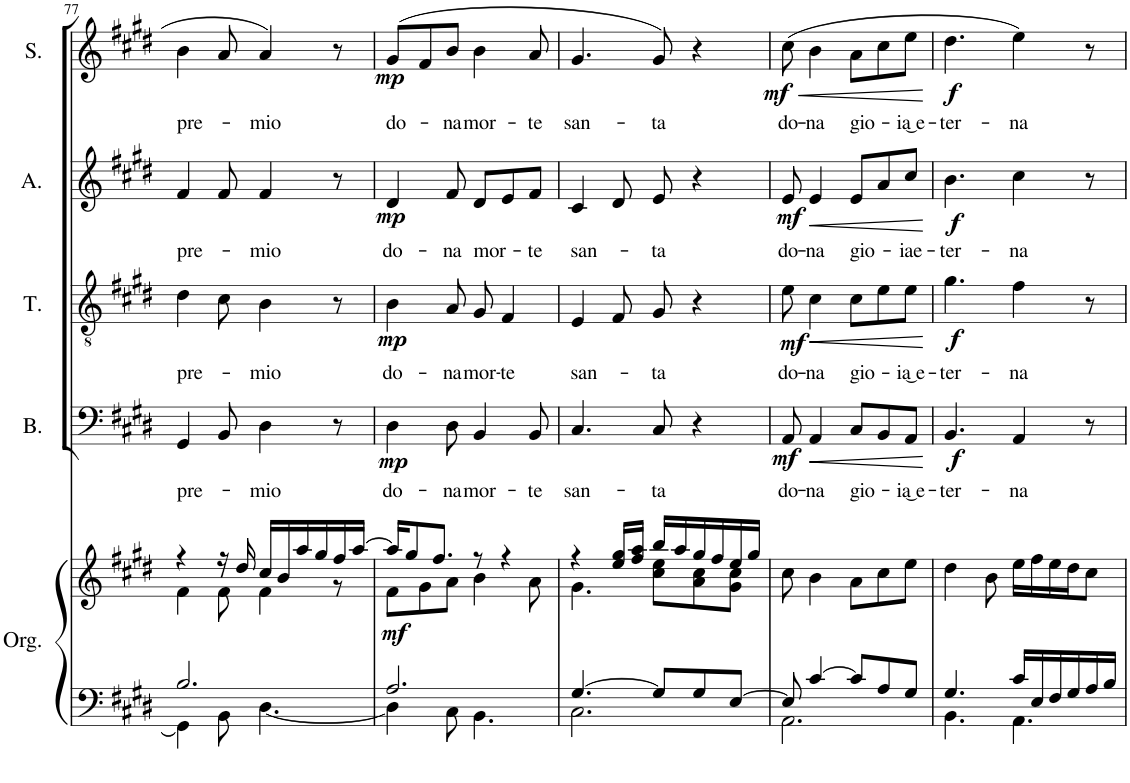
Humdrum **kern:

**kern	**kern	**dynam	**harte	**kern	**text	**dynam	**kern	**text	**dynam	**kern	**text	**dynam	**kern	**text	**dynam
*part5	*part5	*part5	*part5	*part4	*part4	*part4	*part3	*part3	*part3	*part2	*part2	*part2	*part1	*part1	*part1
*staff6	*staff5	*staff5/6	*	*staff4	*staff4	*staff4	*staff3	*staff3	*staff3	*staff2	*staff2	*staff2	*staff1	*staff1	*staff1
*I"Organ	*	*	*	*I"Bass	*	*	*I"Tenor	*	*	*I"Alto	*	*	*I"Soprano	*	*
*I'Org.	*	*	*	*I'B.	*	*	*I'T.	*	*	*I'A.	*	*	*I'S.	*	*
!!LO:PB:g=z
*clefF4	*clefG2	*	*	*clefF4	*	*	*clefGv2	*	*	*clefG2	*	*	*clefG2	*	*
*k[f#c#g#d#]	*k[f#c#g#d#]	*	*	*k[f#c#g#d#]	*	*	*k[f#c#g#d#]	*	*	*k[f#c#g#d#]	*	*	*k[f#c#g#d#]	*	*
*M6/8	*M6/8	*	*	*M6/8	*	*	*M6/8	*	*	*M6/8	*	*	*M6/8	*	*
=77	=77	=77	=77	=77	=77	=77	=77	=77	=77	=77	=77	=77	=77	=77	=77
*^	*^	*	*	*	*	*	*	*	*	*	*	*	*	*	*
!	!	!	!	!	!	!	!LO:LY:b	!	!	!LO:LY:b	!	!	!LO:LY:b	!	!	!LO:LY:b	!
2.B/	4GG#\]	4r	4f#\	.	.	4GG#/	pre-	.	4d#\	pre-	.	4f#/	pre-	.	4b\	pre-	.
.	8BB\	16r	8f#\	.	.	8BB/	.	.	8c#\	.	.	8f#/	.	.	8a/	.	.
.	.	16dd#/	.	.	.	.	.	.	.	.	.	.	.	.	.	.	.
!	!	!	!	!	!	!	!LO:LY:b	!	!	!LO:LY:b	!	!	!LO:LY:b	!	!	!LO:LY:b	!
.	[4.D#\	16cc#/LL	4f#\	.	.	4D#\	-mio	.	4B\	-mio	.	4f#/	-mio	.	4a/	-mio	.
.	.	16b/	.	.	.	.	.	.	.	.	.	.	.	.	.	.	.
.	.	16aa/	.	.	.	.	.	.	.	.	.	.	.	.	.	.	.
.	.	16gg#/	.	.	.	.	.	.	.	.	.	.	.	.	.	.	.
.	.	16ff#/	8r	.	.	8r	.	.	8r	.	.	8r	.	.	8r	.	.
.	.	[16aa/JJ	.	.	.	.	.	.	.	.	.	.	.	.	.	.	.
=78	=78	=78	=78	=78	=78	=78	=78	=78	=78	=78	=78	=78	=78	=78	=78	=78	=78
!	!	!	!	!LO:DY:b	!	!	!LO:LY:b	!LO:DY:b	!	!LO:LY:b	!LO:DY:b	!	!LO:LY:b	!LO:DY:b	!	!LO:LY:b	!LO:DY:b
2.A/	4D#\]	16aa/KL]	8f#\L	mf	.	4D#\	do-	mp	4B\	do-	mp	4d#/	do-	mp	(8g#/L	do-	mp
.	.	8gg#/	.	.	.	.	.	.	.	.	.	.	.	.	.	.	.
.	.	.	8g#\	.	.	.	.	.	.	.	.	.	.	.	8f#/	.	.
.	.	8.ff#/J	.	.	.	.	.	.	.	.	.	.	.	.	.	.	.
!	!	!	!	!	!	!	!LO:LY:b	!	!	!LO:LY:b	!	!	!LO:LY:b	!	!	!LO:LY:b	!
.	8C#\	.	8a\J	.	.	8D#\	-na	.	8A/	-na	.	8f#/	-na	.	8b/J	-na	.
!	!	!	!	!	!	!	!LO:LY:b	!	!	!LO:LY:b	!	!	!LO:LY:b	!	!	!LO:LY:b	!
.	4.BB\	8r	4b\	.	.	4BB/	mor-	.	8G#/	mor-	.	8d#/L	mor-	.	4b\	mor-	.
!	!	!	!	!	!	!	!	!	!	!LO:LY:b	!	!	!	!	!	!	!
.	.	4r	.	.	.	.	.	.	4F#/	-te	.	8e/	.	.	.	.	.
!	!	!	!	!	!	!	!LO:LY:b	!	!	!	!	!	!LO:LY:b	!	!	!LO:LY:b	!
.	.	.	8a\	.	.	8BB/	-te	.	.	.	.	8f#/J	-te	.	8a/	-te	.
=79	=79	=79	=79	=79	=79	=79	=79	=79	=79	=79	=79	=79	=79	=79	=79	=79	=79
*	*	*	*^	*	*	*	*	*	*	*	*	*	*	*	*	*	*
!	!	!	!	!	!	!	!	!LO:LY:b	!	!	!LO:LY:b	!	!	!LO:LY:b	!	!	!LO:LY:b	!
[4.G#/	2.C#\	4r	4.g#\	2.ryy	.	.	4.C#/	san-	.	4E/	san-	.	4c#/	san-	.	4.g#/	san-	.
.	.	16ee/ 16gg#/LL	.	.	.	.	.	.	.	8F#/	.	.	8d#/	.	.	.	.	.
.	.	16ff#/ 16aa/JJ	.	.	.	.	.	.	.	.	.	.	.	.	.	.	.	.
!	!	!	!	!	!	!	!	!LO:LY:b	!	!	!LO:LY:b	!	!	!LO:LY:b	!	!	!LO:LY:b	!
8G#/L]	.	16bb/LL	8cc#\ 8ee\L	.	.	.	8C#/	-ta	.	8G#/	-ta	.	8e/	-ta	.	8g#/)	-ta	.
.	.	16aa/	.	.	.	.	.	.	.	.	.	.	.	.	.	.	.	.
8G#/	.	16gg#/	8a\ 8cc#\	.	.	.	4r	.	.	4r	.	.	4r	.	.	4r	.	.
.	.	16ff#/	.	.	.	.	.	.	.	.	.	.	.	.	.	.	.	.
[8E/J	.	16ee/	8g#\ 8cc#\J	.	.	.	.	.	.	.	.	.	.	.	.	.	.	.
.	.	16gg#/JJ	.	.	.	.	.	.	.	.	.	.	.	.	.	.	.	.
*	*	*	*v	*v	*	*	*	*	*	*	*	*	*	*	*	*	*	*
=80	=80	=80	=80	=80	=80	=80	=80	=80	=80	=80	=80	=80	=80	=80	=80	=80	=80
!	!	!	!	!	!	!	!LO:LY:b	!LO:DY:b	!	!LO:LY:b	!LO:DY:b	!	!LO:LY:b	!LO:DY:b	!	!LO:LY:b	!LO:HP:b
!	!	!	!	!	!	!	!	!	!	!	!	!	!	!	!	!	!LO:DY:n=1:b
8E/]	2.AA\	8ryy	8cc#\	.	.	8AA/	do-	mf	8e\	do-	mf	8e/	do-	mf	(8cc#\	do-	< mf
!	!	!	!	!	!	!	!LO:LY:b	!LO:HP:b	!	!LO:LY:b	!LO:HP:b	!	!LO:LY:b	!LO:HP:b	!	!LO:LY:b	!
[4c#/	.	8ryy	4b\	.	.	4AA/	-na	<	4c#\	-na	<	4e/	-na	<	4b\	-na	.
.	.	2ryy	.	.	.	.	.	.	.	.	.	.	.	.	.	.	.
!	!	!	!	!	!	!	!LO:LY:b	!	!	!LO:LY:b	!	!	!LO:LY:b	!	!	!LO:LY:b	!
8c#/L]	.	.	8a\L	.	.	8C#/L	gio-	.	8c#\L	gio-	.	8e/L	gio-	.	8a\L	gio-	.
8A/	.	.	8cc#\	.	.	8BB/	.	.	8e\	.	.	8a/	.	.	8cc#\	.	.
!	!	!	!	!	!	!	!LO:LY:b	!	!	!LO:LY:b	!	!	!LO:LY:b	!	!	!LO:LY:b	!
8G#/J	.	.	8ee\J	.	.	8AA/J	-ia͜ e-	.	8e\J	-ia͜ e-	.	8cc#/J	-iae-	.	8ee\J	-ia͜ e-	.
*v	*v	*	*	*	*	*	*	*	*	*	*	*	*	*	*	*	*
*	*v	*v	*	*	*	*	*	*	*	*	*	*	*	*	*	*
.	.	.	.	.	.	[	.	.	[	.	.	[	.	.	[
=81	=81	=81	=81	=81	=81	=81	=81	=81	=81	=81	=81	=81	=81	=81	=81
*^	*	*	*	*	*	*	*	*	*	*	*	*	*	*	*
!	!	!	!	!	!	!LO:LY:b	!LO:DY:b	!	!LO:LY:b	!LO:DY:b	!	!LO:LY:b	!LO:DY:b	!	!LO:LY:b	!LO:DY:b
4.G#/	4.BB\	4dd#\	.	D:maj	4.BB/	-ter-	f	4.g#\	-ter-	f	4.b\	-ter-	f	4.dd#\	ter-	f
.	.	8b\	.	.	.	.	.	.	.	.	.	.	.	.	.	.
!	!	!	!	!LO:H:kt=S	!	!LO:LY:b	!	!	!LO:LY:b	!	!	!LO:LY:b	!	!	!LO:LY:b	!
16c#/LL	4.AA\	16ee\LL	.	N	4AA/	-na	.	4f#\	-na	.	4cc#\	-na	.	4ee\)	-na	.
16E/	.	16ff#\	.	.	.	.	.	.	.	.	.	.	.	.	.	.
16F#/	.	16ee\	.	.	.	.	.	.	.	.	.	.	.	.	.	.
16G#/	.	16dd#\J	.	.	.	.	.	.	.	.	.	.	.	.	.	.
16A/	.	8cc#\J	.	.	8r	.	.	8r	.	.	8r	.	.	8r	.	.
16B/JJ	.	.	.	.	.	.	.	.	.	.	.	.	.	.	.	.
*v	*v	*	*	*	*	*	*	*	*	*	*	*	*	*	*	*
=	=	=	=	=	=	=	=	=	=	=	=	=	=	=	=
*-	*-	*-	*-	*-	*-	*-	*-	*-	*-	*-	*-	*-	*-	*-	*-
